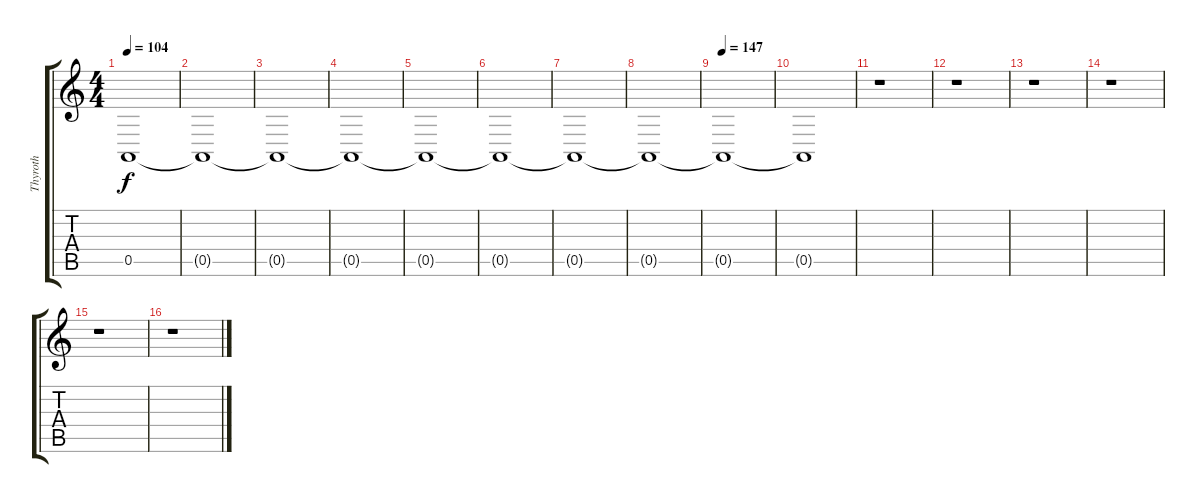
\track ("Thyroth" "Thyroth") {instrument choiraahs}
\staff {score tabs}
\tuning (E4 B3 G3 D3 A2 E2) {hide}
\ts (4 4)
\tempo 104
\clef g2
\ks c
0.5{t}.1{dy f} |
0.5{t}.1 |
0.5{t}.1 |
0.5{t}.1 |
0.5{t}.1 |
0.5{t}.1 |
0.5{t}.1 |
0.5{t}.1 |
\tempo 147
0.5{t}.1{volume 0} |
0.5{t}.1 |
r.1 |
r.1 |
r.1 |
r.1 |
r.1 |
r.1
